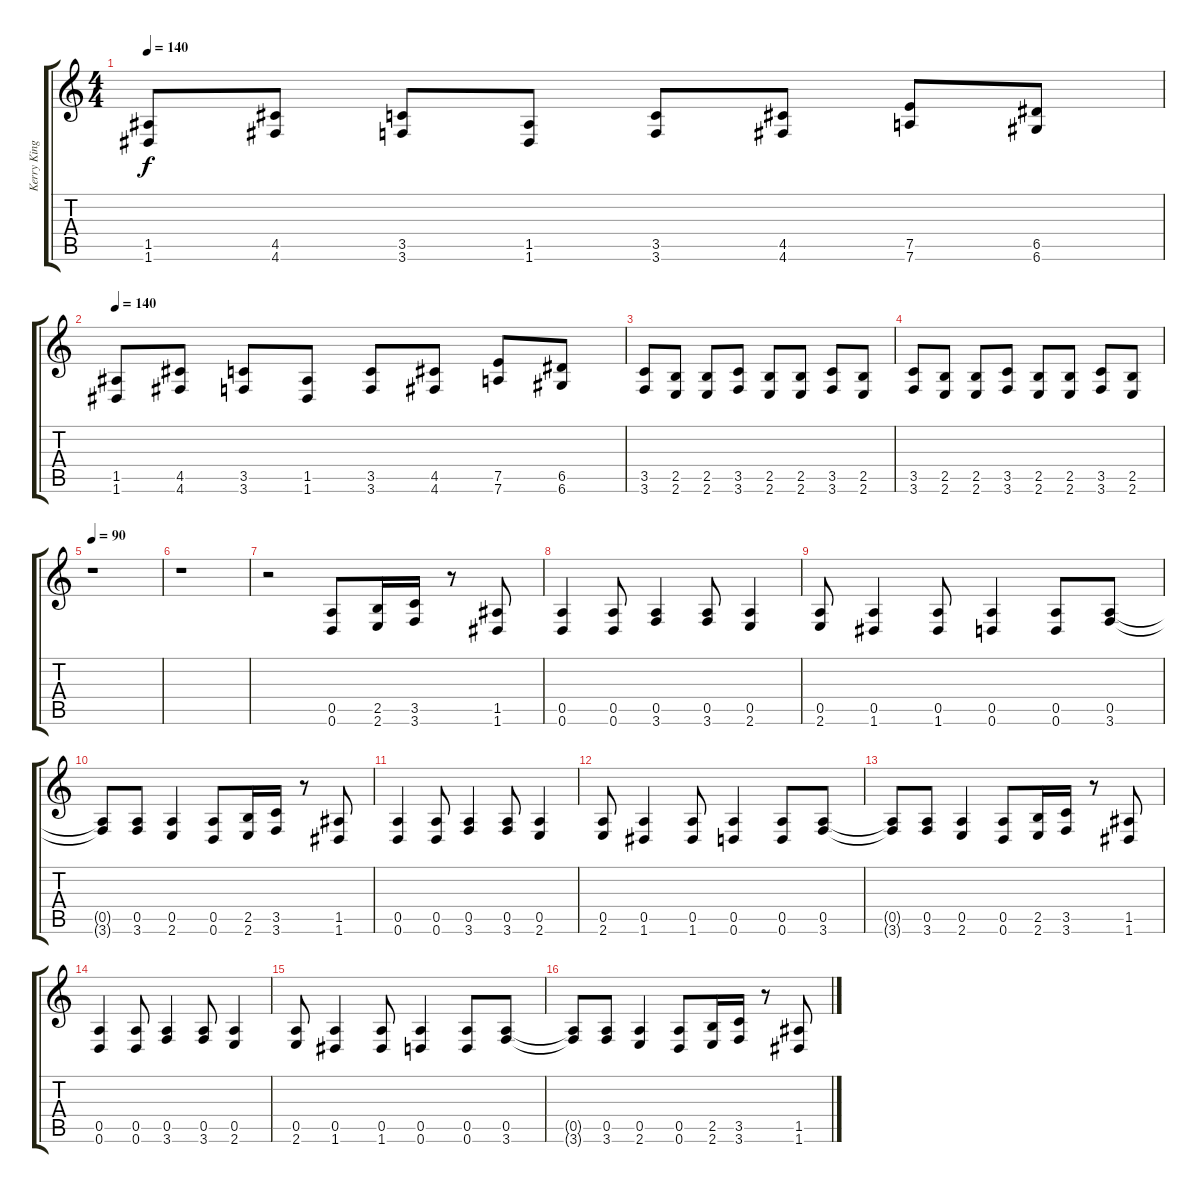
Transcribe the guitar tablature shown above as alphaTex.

\track ("Kerry King" "Kerry King") {instrument distortionguitar}
\staff {score tabs}
\tuning (E4 B3 G3 D3 A2 D2) {hide}
\ts (4 4)
\tempo 140
\clef g2
\ks c
(1.5 1.6).8{dy f} (4.5 4.6).8 (3.5 3.6).8 (1.5 1.6).8 (3.5 3.6).8 (4.5 4.6).8 (7.5 7.6).8 (6.5 6.6).8 |
\tempo 140
(1.5 1.6).8 (4.5 4.6).8 (3.5 3.6).8 (1.5 1.6).8 (3.5 3.6).8 (4.5 4.6).8 (7.5 7.6).8 (6.5 6.6).8 |
(3.5 3.6).8 (2.5 2.6).8 (2.5 2.6).8 (3.5 3.6).8 (2.5 2.6).8 (2.5 2.6).8 (3.5 3.6).8 (2.5 2.6).8 |
(3.5 3.6).8 (2.5 2.6).8 (2.5 2.6).8 (3.5 3.6).8 (2.5 2.6).8 (2.5 2.6).8 (3.5 3.6).8 (2.5 2.6).8 |
\tempo 90
r.1 |
r.1 |
r.2 (0.5 0.6).8 (2.5 2.6).16 (3.5 3.6).16 r.8 (1.5 1.6).8 |
(0.5 0.6).4 (0.5 0.6).8 (0.5 3.6).4 (0.5 3.6).8 (0.5 2.6).4 |
(0.5 2.6).8 (0.5 1.6).4 (0.5 1.6).8 (0.5 0.6).4 (0.5 0.6).8 (0.5 3.6).8 |
(0.5{t} 3.6{t}).8 (0.5 3.6).8 (0.5 2.6).4 (0.5 0.6).8 (2.5 2.6).16 (3.5 3.6).16 r.8 (1.5 1.6).8 |
(0.5 0.6).4 (0.5 0.6).8 (0.5 3.6).4 (0.5 3.6).8 (0.5 2.6).4 |
(0.5 2.6).8 (0.5 1.6).4 (0.5 1.6).8 (0.5 0.6).4 (0.5 0.6).8 (0.5 3.6).8 |
(0.5{t} 3.6{t}).8 (0.5 3.6).8 (0.5 2.6).4 (0.5 0.6).8 (2.5 2.6).16 (3.5 3.6).16 r.8 (1.5 1.6).8 |
(0.5 0.6).4 (0.5 0.6).8 (0.5 3.6).4 (0.5 3.6).8 (0.5 2.6).4 |
(0.5 2.6).8 (0.5 1.6).4 (0.5 1.6).8 (0.5 0.6).4 (0.5 0.6).8 (0.5 3.6).8 |
(0.5{t} 3.6{t}).8 (0.5 3.6).8 (0.5 2.6).4 (0.5 0.6).8 (2.5 2.6).16 (3.5 3.6).16 r.8 (1.5 1.6).8
